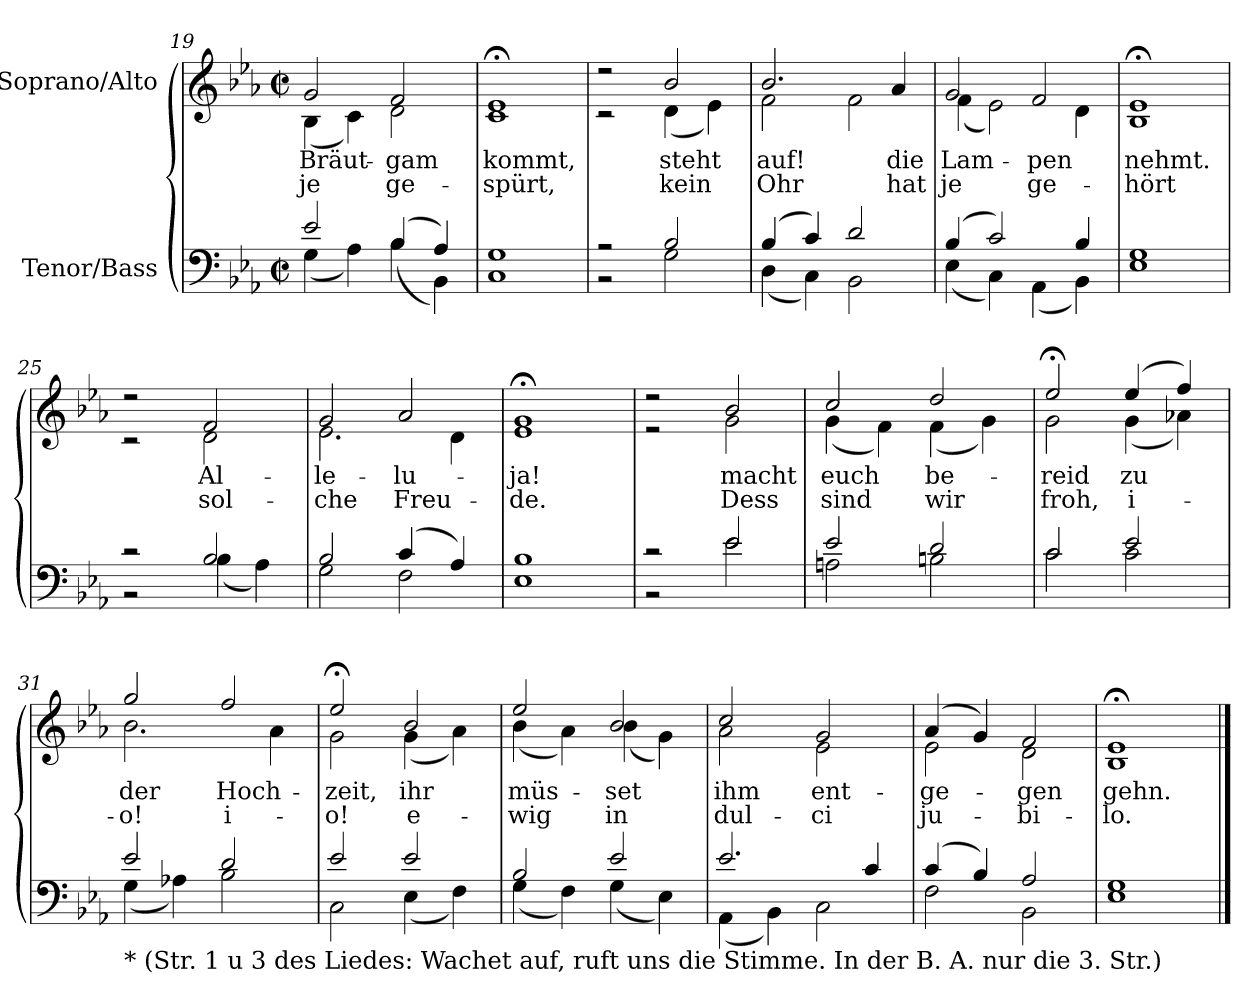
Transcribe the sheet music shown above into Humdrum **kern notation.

**kern	**kern	**text	**text
*part2	*part1	*part1	*part1
*staff2	*staff1	*staff1	*staff1
*I"Tenor/Bass	*I"Soprano/Alto	*	*
*clefF4	*clefG2	*	*
*k[b-e-a-]	*k[b-e-a-]	*	*
*M2/2	*M2/2	*	*
*met(c|)	*met(c|)	*	*
=19	=19	=19	=19
*^	*	*	*
!	!	!	!LO:LY:b	!LO:LY:b
*	*	*^	*	*
2e-/	(4G\	2g/	(4B-\	Bräut-	je
.	4A-\)	.	4c\)	.	.
!	!	!	!	!LO:LY:b	!LO:LY:b
(4B-/	(4B-\	2f/	2d\	-gam	ge-
4A-/)	4BB-\)	.	.	.	.
=20	=20	=20	=20	=20	=20
!	!	!	!	!LO:LY:b	!LO:LY:b
1G	1C	1e-;<	1c	kommt,	-spürt,
=21	=21	=21	=21	=21	=21
2r	2r	2r	2r	.	.
!	!	!	!	!LO:LY:b	!LO:LY:b
2B-/	2G\	2b-/	(4d\	steht	kein
.	.	.	4e-\)	.	.
=22	=22	=22	=22	=22	=22
!	!	!	!	!LO:LY:b	!LO:LY:b
(4B-/	(4D\	2.b-/	2f\	auf!	Ohr
4c/)	4C\)	.	.	.	.
2d/	2BB-\	.	2f\	.	.
!	!	!	!	!LO:LY:b	!LO:LY:b
.	.	4a-/	.	die	hat
=23	=23	=23	=23	=23	=23
!	!	!	!	!LO:LY:b	!LO:LY:b
(4B-/	(4E-\	2g/	(4f\	Lam-	je
2c/)	4C\)	.	2e-\)	.	.
!	!	!	!	!LO:LY:b	!LO:LY:b
.	(4AA-\	2f/	.	-pen	ge-
4B-/	4BB-\)	.	4d\	.	.
=24	=24	=24	=24	=24	=24
!	!	!	!	!LO:LY:b	!LO:LY:b
1G	1E-	1e-;<	1B-	nehmt.	-hört
!!LO:LB:g=z	!!
=25	=25	=25	=25	=25	=25
2r	2r	2r	2r	.	.
!	!	!	!	!LO:LY:b	!LO:LY:b
2B-/	(4B-\	2f/	2d\	Al-	sol-
.	4A-\)	.	.	.	.
=26	=26	=26	=26	=26	=26
!	!	!	!	!LO:LY:b	!LO:LY:b
2B-/	2G\	2g/	2.e-\	-le-	-che
!	!	!	!	!LO:LY:b	!LO:LY:b
(4c/	2F\	2a-/	.	-lu-	Freu-
4A-/)	.	.	4d\	.	.
=27	=27	=27	=27	=27	=27
!	!	!	!	!LO:LY:b	!LO:LY:b
1B-	1E-	1g;<	1e-	-ja!	-de.
=28	=28	=28	=28	=28	=28
2r	2r	2r	2r	.	.
!	!	!	!	!LO:LY:b	!LO:LY:b
2e-/	2e-\	2b-/	2g\	macht	Dess
=29	=29	=29	=29	=29	=29
!	!	!	!	!LO:LY:b	!LO:LY:b
2e-/	2An\	2cc/	(4g\	euch	sind
.	.	.	4f\)	.	.
!	!	!	!	!LO:LY:b	!LO:LY:b
2d/	2Bn\	2dd/	(4f\	be-	wir
.	.	.	4g\)	.	.
=30	=30	=30	=30	=30	=30
!	!	!	!	!LO:LY:b	!LO:LY:b
2c/	2c\	2ee-;</	2g\	-reid	froh,
!	!	!	!	!LO:LY:b	!LO:LY:b
2e-/	2c\	(4ee-/	(4g\	zu	i-
.	.	4ff/)	4a-X\)	.	.
!!LO:PB:g=z	!!
=31	=31	=31	=31	=31	=31
!LO:TX:b:t=* (Str. 1 u 3 des Liedes&colon; Wachet auf, ruft uns die Stimme. In der B. A. nur die 3. Str.)	!	!	!	!	!
!	!	!	!	!LO:LY:b	!LO:LY:b
2e-/	(4G\	2gg/	2.b-\	der	-o!
.	4A-X\)	.	.	.	.
!	!	!	!	!LO:LY:b	!LO:LY:b
2d/	2B-\	2ff/	.	Hoch-	i-
.	.	.	4a-\	.	.
=32	=32	=32	=32	=32	=32
!	!	!	!	!LO:LY:b	!LO:LY:b
2e-/	2C\	2ee-;</	2g\	-zeit,	-o!
!	!	!	!	!LO:LY:b	!LO:LY:b
2e-/	(4E-\	2b-/	(4g\	ihr	e-
.	4F\)	.	4a-\)	.	.
=33	=33	=33	=33	=33	=33
!	!	!	!	!LO:LY:b	!LO:LY:b
2B-/	(4G\	2ee-/	(4b-\	müs-	-wig
.	4F\)	.	4a-\)	.	.
!	!	!	!	!LO:LY:b	!LO:LY:b
2e-/	(4G\	2b-/	(4b-\	-set	in
.	4E-\)	.	4g\)	.	.
=34	=34	=34	=34	=34	=34
!	!	!	!	!LO:LY:b	!LO:LY:b
2.e-/	(4AA-\	2cc/	2a-\	ihm	dul-
.	4BB-\)	.	.	.	.
!	!	!	!	!LO:LY:b	!LO:LY:b
.	2C\	2g/	2e-\	ent-	-ci
4c/	.	.	.	.	.
=35	=35	=35	=35	=35	=35
!	!	!	!	!LO:LY:b	!LO:LY:b
(4c/	2F\	(4a-/	2e-\	-ge-	ju-
4B-/)	.	4g/)	.	.	.
!	!	!	!	!LO:LY:b	!LO:LY:b
2A-/	2BB-\	2f/	2d\	-gen	-bi-
=36	=36	=36	=36	=36	=36
!	!	!	!	!LO:LY:b	!LO:LY:b
1G	1E-	1e-;<	1B-	gehn.	-lo.
*v	*v	*	*	*	*
*	*v	*v	*	*
==	==	==	==
*-	*-	*-	*-
